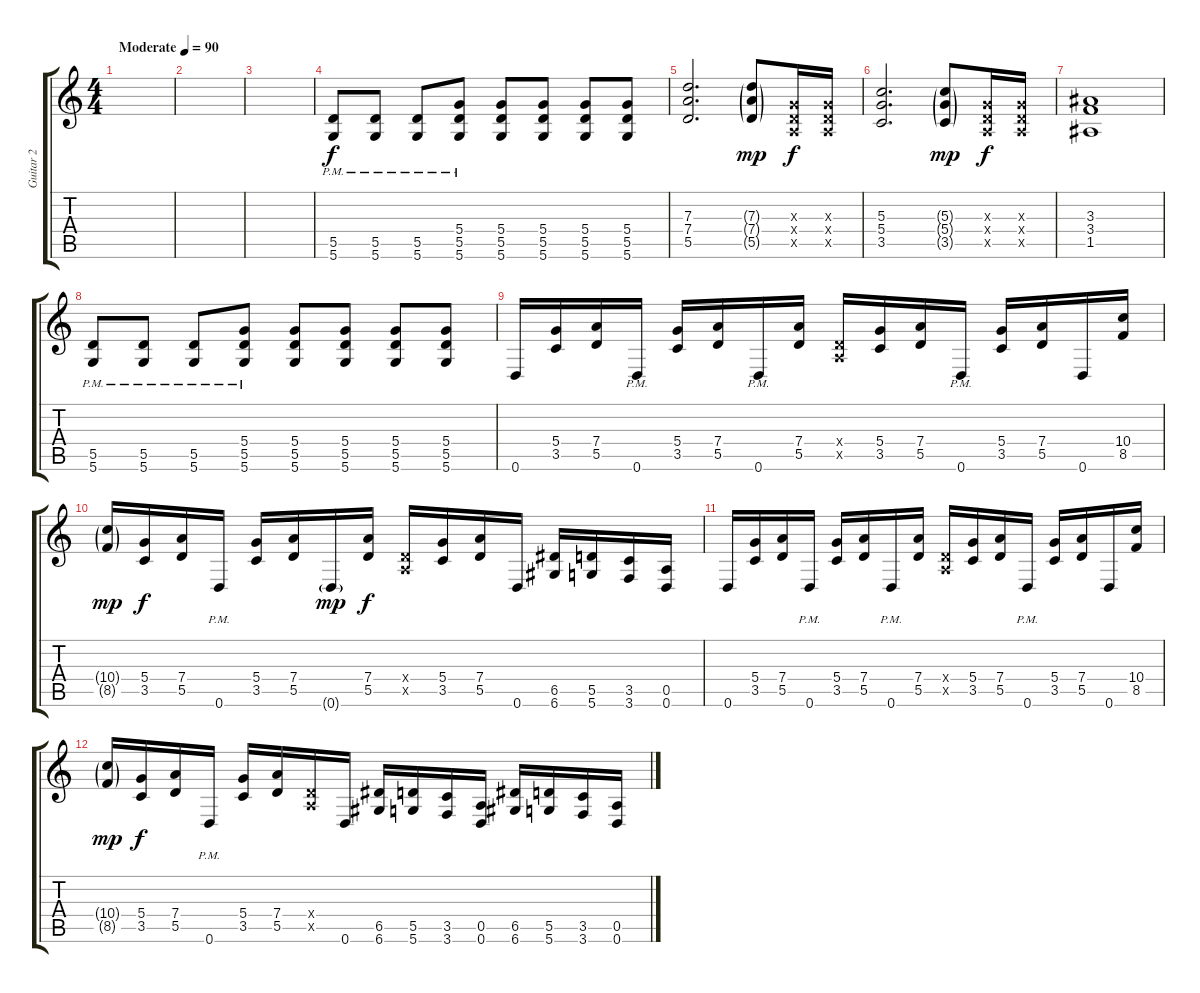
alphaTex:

\track ("Guitar 2" "Guitar 2") {instrument distortionguitar}
\staff {score tabs}
\tuning (E4 B3 G3 D3 A2 D2) {hide}
\ts (4 4)
\tempo (90 "Moderate")
\clef g2
\ks c
|
|
|
(5.5{pm} 5.6{pm}).8 (5.5{pm} 5.6{pm}).8 (5.5{pm} 5.6{pm}).8 (5.4{pm} 5.5{pm} 5.6{pm}).8 (5.4 5.5 5.6).8 (5.4 5.5 5.6).8 (5.4 5.5 5.6).8 (5.4 5.5 5.6).8 |
(7.3 7.4 5.5).2{d} (7.3{g} 7.4{g} 5.5{g}).8{dy mp} (0.3{x} 0.4{x} 0.5{x}).16{dy f} (0.3{x} 0.4{x} 0.5{x}).16 |
(5.3 5.4 3.5).2{d} (5.3{g} 5.4{g} 3.5{g}).8{dy mp} (0.3{x} 0.4{x} 0.5{x}).16{dy f} (0.3{x} 0.4{x} 0.5{x}).16 |
(3.3 3.4 1.5).1 |
(5.5{pm} 5.6{pm}).8 (5.5{pm} 5.6{pm}).8 (5.5{pm} 5.6{pm}).8 (5.4{pm} 5.5{pm} 5.6{pm}).8 (5.4 5.5 5.6).8 (5.4 5.5 5.6).8 (5.4 5.5 5.6).8 (5.4 5.5 5.6).8 |
0.6.16 (5.4 3.5).16 (7.4 5.5).16 0.6{pm}.16 (5.4 3.5).16 (7.4 5.5).16 0.6{pm}.16 (7.4 5.5).16 (0.4{x} 0.5{x}).16 (5.4 3.5).16 (7.4 5.5).16 0.6{pm}.16 (5.4 3.5).16 (7.4 5.5).16 0.6.16 (10.4 8.5).16 |
(10.4{g} 8.5{g}).16{dy mp} (5.4 3.5).16{dy f} (7.4 5.5).16 0.6{pm}.16 (5.4 3.5).16 (7.4 5.5).16 0.6{g}.16{dy mp} (7.4 5.5).16{dy f} (0.4{x} 0.5{x}).16 (5.4 3.5).16 (7.4 5.5).16 0.6.16 (6.5 6.6).16 (5.5 5.6).16 (3.5 3.6).16 (0.5 0.6).16 |
0.6.16 (5.4 3.5).16 (7.4 5.5).16 0.6{pm}.16 (5.4 3.5).16 (7.4 5.5).16 0.6{pm}.16 (7.4 5.5).16 (0.4{x} 0.5{x}).16 (5.4 3.5).16 (7.4 5.5).16 0.6{pm}.16 (5.4 3.5).16 (7.4 5.5).16 0.6.16 (10.4 8.5).16 |
(10.4{g} 8.5{g}).16{dy mp} (5.4 3.5).16{dy f} (7.4 5.5).16 0.6{pm}.16 (5.4 3.5).16 (7.4 5.5).16 (0.4{x} 0.5{x}).16 0.6.16 (6.5 6.6).16 (5.5 5.6).16 (3.5 3.6).16 (0.5 0.6).16 (6.5 6.6).16 (5.5 5.6).16 (3.5 3.6).16 (0.5 0.6).16
